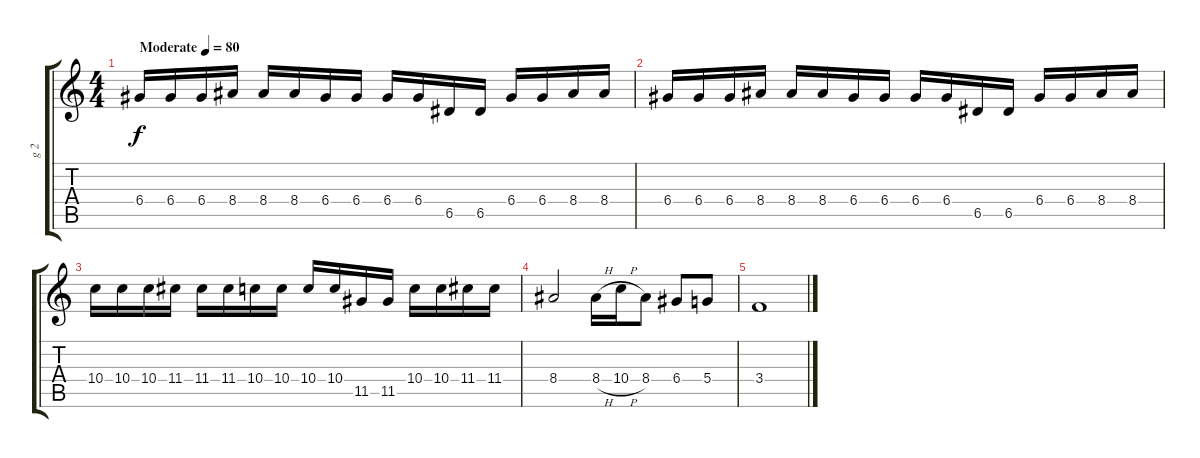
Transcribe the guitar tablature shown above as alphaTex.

\track ("g 2" "g 2") {instrument overdrivenguitar}
\staff {score tabs}
\tuning (E4 B3 G3 D3 A2 E2) {hide}
\ts (4 4)
\tempo (80 "Moderate")
\clef g2
\ks c
6.4.16{dy f instrument overdrivenguitar} 6.4.16 6.4.16 8.4.16 8.4.16 8.4.16 6.4.16 6.4.16 6.4.16 6.4.16 6.5.16 6.5.16 6.4.16 6.4.16 8.4.16 8.4.16 |
6.4.16 6.4.16 6.4.16 8.4.16 8.4.16 8.4.16 6.4.16 6.4.16 6.4.16 6.4.16 6.5.16 6.5.16 6.4.16 6.4.16 8.4.16 8.4.16 |
10.4.16 10.4.16 10.4.16 11.4.16 11.4.16 11.4.16 10.4.16 10.4.16 10.4.16 10.4.16 11.5.16 11.5.16 10.4.16 10.4.16 11.4.16 11.4.16 |
8.4.2 8.4{h}.16 10.4{h}.16 8.4.8 6.4.8 5.4.8 |
3.4.1
